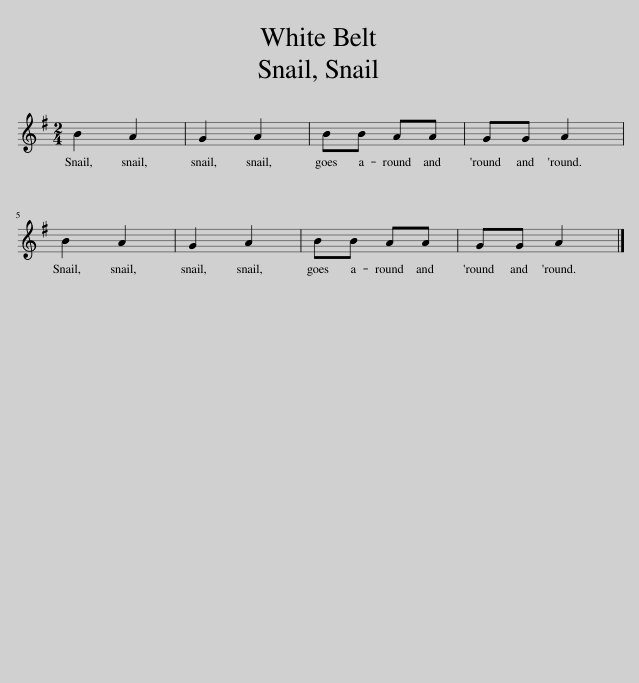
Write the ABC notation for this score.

X:1
L:1/8
M:2/4
I:linebreak $
K:G
V:1 treble
V:1
 B2 A2 | G2 A2 | BB AA | GG A2 |$ B2 A2 | %5
 G2 A2 | BB AA | GG A2 |] %8
